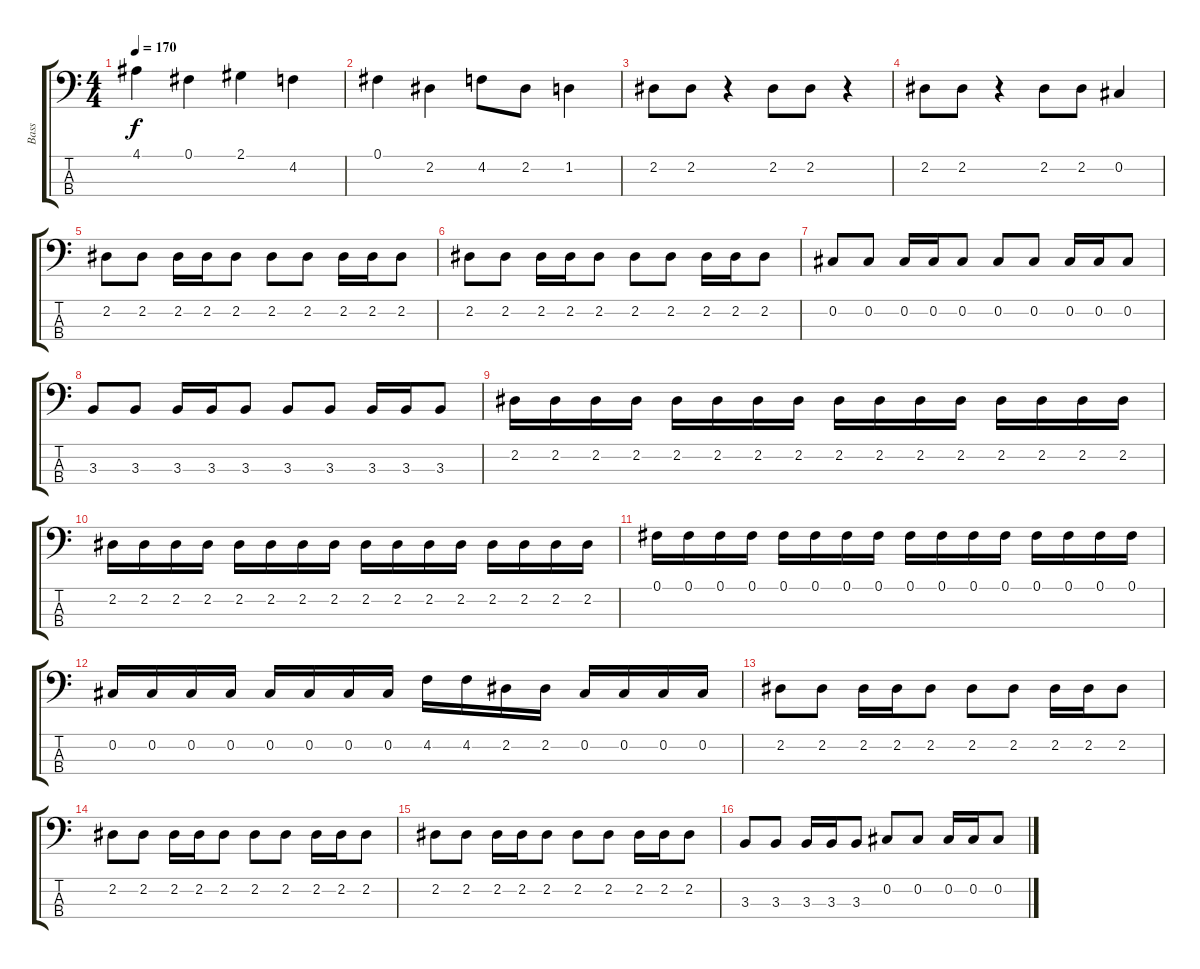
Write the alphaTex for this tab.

\track ("Bass" "Bass") {instrument electricbasspick}
\staff {score tabs}
\tuning (Gb2 Db2 Ab1 Eb1) {hide}
\ts (4 4)
\tempo 170
\clef f4
\ks c
4.1.4{dy f} 0.1.4 2.1.4 4.2.4 |
0.1.4 2.2.4 4.2.8 2.2.8 1.2.4 |
2.2.8 2.2.8 r.4 2.2.8 2.2.8 r.4 |
2.2.8 2.2.8 r.4 2.2.8 2.2.8 0.2.4 |
2.2.8 2.2.8 2.2.16 2.2.16 2.2.8 2.2.8 2.2.8 2.2.16 2.2.16 2.2.8 |
2.2.8 2.2.8 2.2.16 2.2.16 2.2.8 2.2.8 2.2.8 2.2.16 2.2.16 2.2.8 |
0.2.8 0.2.8 0.2.16 0.2.16 0.2.8 0.2.8 0.2.8 0.2.16 0.2.16 0.2.8 |
3.3.8 3.3.8 3.3.16 3.3.16 3.3.8 3.3.8 3.3.8 3.3.16 3.3.16 3.3.8 |
2.2.16 2.2.16 2.2.16 2.2.16 2.2.16 2.2.16 2.2.16 2.2.16 2.2.16 2.2.16 2.2.16 2.2.16 2.2.16 2.2.16 2.2.16 2.2.16 |
2.2.16 2.2.16 2.2.16 2.2.16 2.2.16 2.2.16 2.2.16 2.2.16 2.2.16 2.2.16 2.2.16 2.2.16 2.2.16 2.2.16 2.2.16 2.2.16 |
0.1.16 0.1.16 0.1.16 0.1.16 0.1.16 0.1.16 0.1.16 0.1.16 0.1.16 0.1.16 0.1.16 0.1.16 0.1.16 0.1.16 0.1.16 0.1.16 |
0.2.16 0.2.16 0.2.16 0.2.16 0.2.16 0.2.16 0.2.16 0.2.16 4.2.16 4.2.16 2.2.16 2.2.16 0.2.16 0.2.16 0.2.16 0.2.16 |
2.2.8 2.2.8 2.2.16 2.2.16 2.2.8 2.2.8 2.2.8 2.2.16 2.2.16 2.2.8 |
2.2.8 2.2.8 2.2.16 2.2.16 2.2.8 2.2.8 2.2.8 2.2.16 2.2.16 2.2.8 |
2.2.8 2.2.8 2.2.16 2.2.16 2.2.8 2.2.8 2.2.8 2.2.16 2.2.16 2.2.8 |
3.3.8 3.3.8 3.3.16 3.3.16 3.3.8 0.2.8 0.2.8 0.2.16 0.2.16 0.2.8
